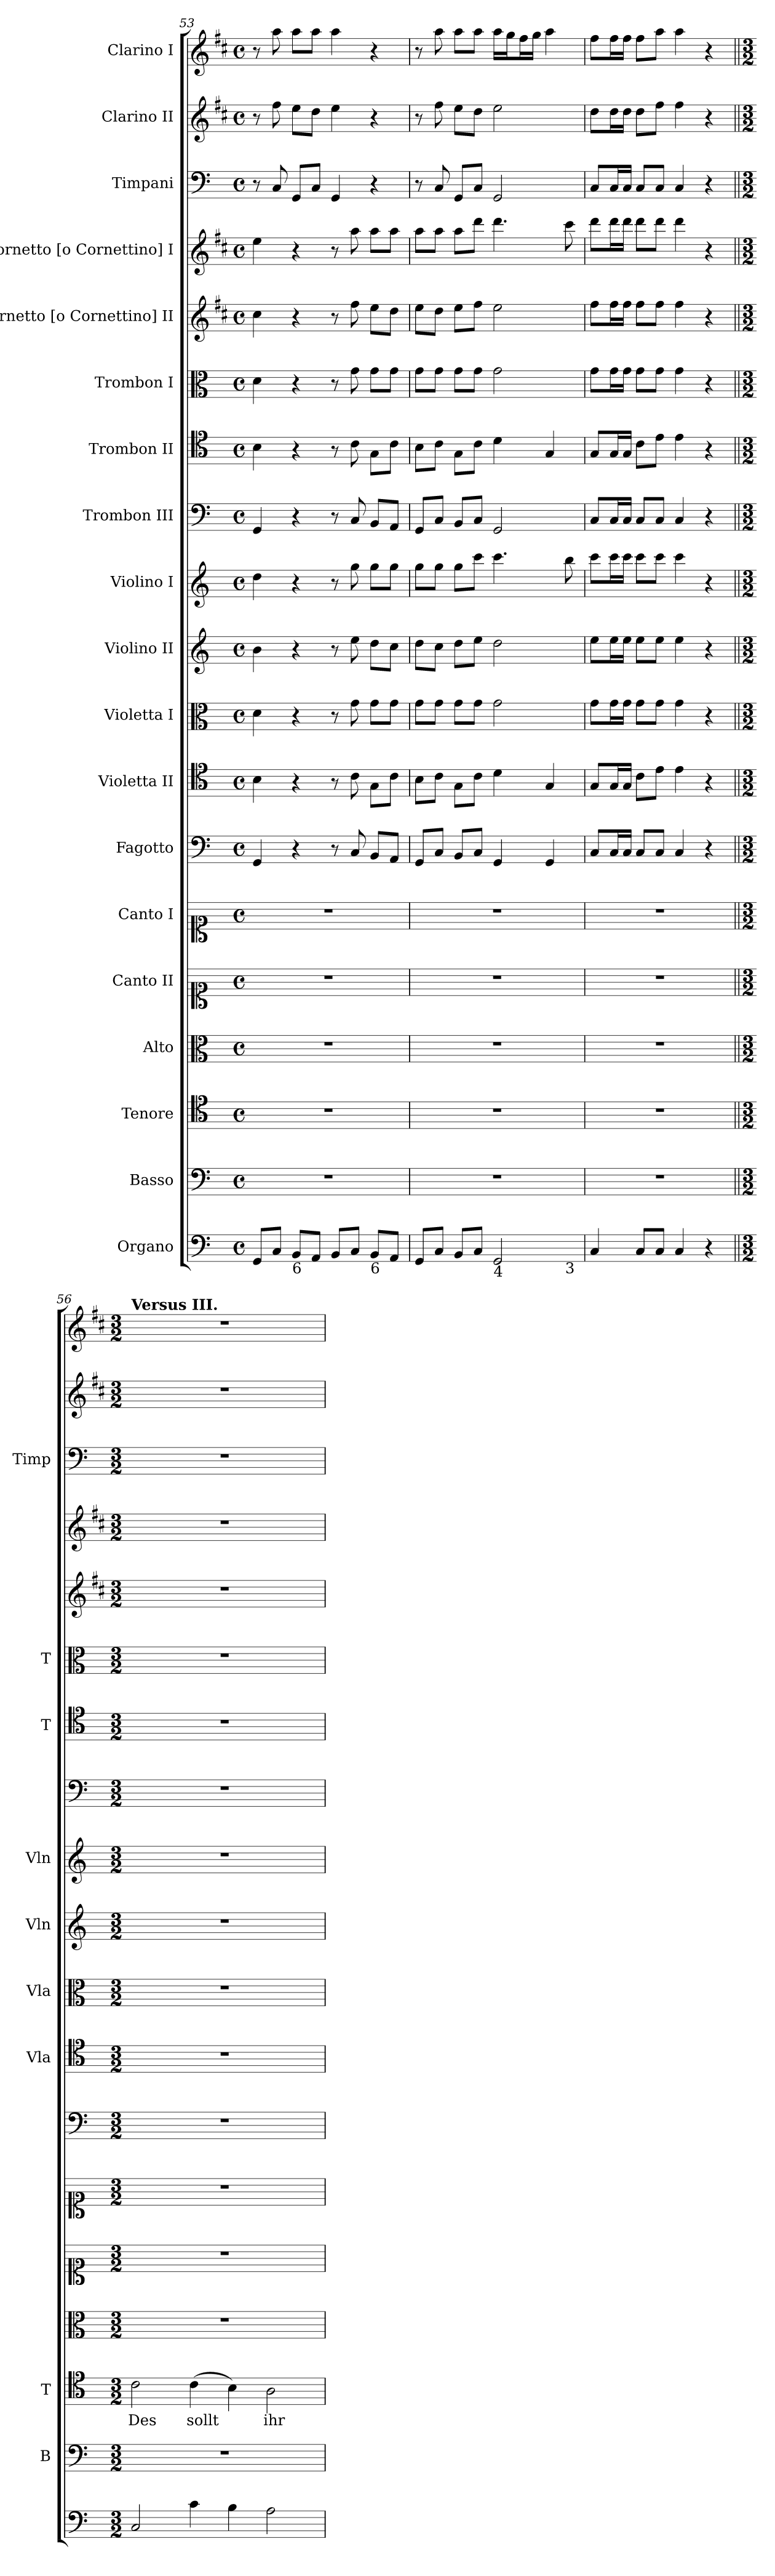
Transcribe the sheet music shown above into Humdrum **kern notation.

**kern	**kern	**kern	**text	**kern	**kern	**kern	**kern	**kern	**kern	**kern	**kern	**kern	**kern	**kern	**kern	**kern	**kern	**kern	**kern
*part19	*part18	*part17	*part17	*part16	*part15	*part14	*part13	*part12	*part11	*part10	*part9	*part8	*part7	*part6	*part5	*part4	*part3	*part2	*part1
*staff19	*staff18	*staff17	*staff17	*staff16	*staff15	*staff14	*staff13	*staff12	*staff11	*staff10	*staff9	*staff8	*staff7	*staff6	*staff5	*staff4	*staff3	*staff2	*staff1
*I"Organo	*I"Basso	*I"Tenore	*	*I"Alto	*I"Canto II	*I"Canto I	*I"Fagotto	*I"Violetta II	*I"Violetta I	*I"Violino II	*I"Violino I	*I"Trombon III	*I"Trombon II	*I"Trombon I	*I"Cornetto [o Cornettino] II	*I"Cornetto [o Cornettino] I	*I"Timpani	*I"Clarino II	*I"Clarino I
*	*I'B	*I'T	*	*	*	*	*	*I'Vla	*I'Vla	*I'Vln	*I'Vln	*	*I'T	*I'T	*	*	*I'Timp	*	*
*clefF4	*clefF4	*clefC4	*	*clefC3	*clefC1	*clefC1	*clefF4	*clefC4	*clefC3	*clefG2	*clefG2	*clefF4	*clefC4	*clefC3	*clefG2	*clefG2	*clefF4	*clefG2	*clefG2
*	*	*	*	*	*	*	*	*	*	*	*	*	*	*	*ITrd1c2	*ITrd1c2	*	*ITrd1c2	*ITrd1c2
*k[]	*k[]	*k[]	*	*k[]	*k[]	*k[]	*k[]	*k[]	*k[]	*k[]	*k[]	*k[]	*k[]	*k[]	*k[]	*k[]	*k[]	*k[]	*k[]
*C:	*C:	*C:	*	*C:	*C:	*C:	*C:	*C:	*C:	*C:	*C:	*C:	*C:	*C:	*C:	*C:	*C:	*C:	*C:
*M4/4	*M4/4	*M4/4	*	*M4/4	*M4/4	*M4/4	*M4/4	*M4/4	*M4/4	*M4/4	*M4/4	*M4/4	*M4/4	*M4/4	*M4/4	*M4/4	*M4/4	*M4/4	*M4/4
*met(c)	*met(c)	*met(c)	*	*met(c)	*met(c)	*met(c)	*met(c)	*met(c)	*met(c)	*met(c)	*met(c)	*met(c)	*met(c)	*met(c)	*met(c)	*met(c)	*met(c)	*met(c)	*met(c)
=53	=53	=53	=53	=53	=53	=53	=53	=53	=53	=53	=53	=53	=53	=53	=53	=53	=53	=53	=53
8GG/L	1r	1r	.	1r	1r	1r	4GG/	4B\	4d\	4b\	4dd\	4GG/	4B\	4d\	4b\	4dd\	8r	8r	8r
8C/J	.	.	.	.	.	.	.	.	.	.	.	.	.	.	.	.	8C/	8ee\	8gg\
!LO:TX:b:t=6	!	!	!	!	!	!	!	!	!	!	!	!	!	!	!	!	!	!	!
8BB/L	.	.	.	.	.	.	4r	4r	4r	4r	4r	4r	4r	4r	4r	4r	8GG/L	8dd\L	8gg\L
8AA/J	.	.	.	.	.	.	.	.	.	.	.	.	.	.	.	.	8C/J	8cc\J	8gg\J
8BB/L	.	.	.	.	.	.	8r	8r	8r	8r	8r	8r	8r	8r	8r	8r	4GG/	4dd\	4gg\
8C/J	.	.	.	.	.	.	8C/	8c\	8g\	8ee\	8gg\	8C/	8c\	8g\	8ee\	8gg\	.	.	.
!LO:TX:b:t=6	!	!	!	!	!	!	!	!	!	!	!	!	!	!	!	!	!	!	!
8BB/L	.	.	.	.	.	.	8BB/L	8G\L	8g\L	8dd\L	8gg\L	8BB/L	8G\L	8g\L	8dd\L	8gg\L	4r	4r	4r
8AA/J	.	.	.	.	.	.	8AA/J	8c\J	8g\J	8cc\J	8gg\J	8AA/J	8c\J	8g\J	8cc\J	8gg\J	.	.	.
=54	=54	=54	=54	=54	=54	=54	=54	=54	=54	=54	=54	=54	=54	=54	=54	=54	=54	=54	=54
*^	*	*	*	*	*	*	*	*	*	*	*	*	*	*	*	*	*	*	*
8GG/L	2..ryy	1r	1r	.	1r	1r	1r	8GG/L	8B\L	8g\L	8dd\L	8gg\L	8GG/L	8B\L	8g\L	8dd\L	8gg\L	8r	8r	8r
8C/J	.	.	.	.	.	.	.	8C/J	8c\J	8g\J	8cc\J	8gg\J	8C/J	8c\J	8g\J	8cc\J	8gg\J	8C/	8ee\	8gg\
8BB/L	.	.	.	.	.	.	.	8BB/L	8G\L	8g\L	8dd\L	8gg\L	8BB/L	8G\L	8g\L	8dd\L	8gg\L	8GG/L	8dd\L	8gg\L
8C/J	.	.	.	.	.	.	.	8C/J	8c\J	8g\J	8ee\J	8ccc\J	8C/J	8c\J	8g\J	8ee\J	8ccc\J	8C/J	8cc\J	8gg\J
!LO:TX:b:t=4	!	!	!	!	!	!	!	!	!	!	!	!	!	!	!	!	!	!	!	!
2GG/	.	.	.	.	.	.	.	4GG/	4d\	2g\	2dd\	4.ccc\	2GG/	4d\	2g\	2dd\	4.ccc\	2GG/	2dd\	16gg\LL
.	.	.	.	.	.	.	.	.	.	.	.	.	.	.	.	.	.	.	.	16ff\J
.	.	.	.	.	.	.	.	.	.	.	.	.	.	.	.	.	.	.	.	16ee\L
.	.	.	.	.	.	.	.	.	.	.	.	.	.	.	.	.	.	.	.	16ff\JJ
.	.	.	.	.	.	.	.	4GG/	4G/	.	.	.	.	4G/	.	.	.	.	.	4gg\
!	!LO:TX:b:t=3	!	!	!	!	!	!	!	!	!	!	!	!	!	!	!	!	!	!	!
.	8ryy	.	.	.	.	.	.	.	.	.	.	8bb\	.	.	.	.	8bb\	.	.	.
*v	*v	*	*	*	*	*	*	*	*	*	*	*	*	*	*	*	*	*	*	*
!!LO:PB:g=z
=55	=55	=55	=55	=55	=55	=55	=55	=55	=55	=55	=55	=55	=55	=55	=55	=55	=55	=55	=55
4C/	1r	1r	.	1r	1r	1r	8C/L	8G/L	8g\L	8ee\L	8ccc\L	8C/L	8G/L	8g\L	8ee\L	8ccc\L	8C/L	8cc\L	8ee\L
.	.	.	.	.	.	.	16C/L	16G/L	16g\L	16ee\L	16ccc\L	16C/L	16G/L	16g\L	16ee\L	16ccc\L	16C/L	16cc\L	16ee\L
.	.	.	.	.	.	.	16C/JJ	16G/JJ	16g\JJ	16ee\JJ	16ccc\JJ	16C/JJ	16G/JJ	16g\JJ	16ee\JJ	16ccc\JJ	16C/JJ	16cc\JJ	16ee\JJ
8C/L	.	.	.	.	.	.	8C/L	8c\L	8g\L	8ee\L	8ccc\L	8C/L	8c\L	8g\L	8ee\L	8ccc\L	8C/L	8cc\L	8ee\L
8C/J	.	.	.	.	.	.	8C/J	8e\J	8g\J	8ee\J	8ccc\J	8C/J	8e\J	8g\J	8ee\J	8ccc\J	8C/J	8ee\J	8gg\J
4C/	.	.	.	.	.	.	4C/	4e\	4g\	4ee\	4ccc\	4C/	4e\	4g\	4ee\	4ccc\	4C/	4ee\	4gg\
4r	.	.	.	.	.	.	4r	4r	4r	4r	4r	4r	4r	4r	4r	4r	4r	4r	4r
=56||	=56||	=56||	=56||	=56||	=56||	=56||	=56||	=56||	=56||	=56||	=56||	=56||	=56||	=56||	=56||	=56||	=56||	=56||	=56||
*M3/2	*M3/2	*M3/2	*	*M3/2	*M3/2	*M3/2	*M3/2	*M3/2	*M3/2	*M3/2	*M3/2	*M3/2	*M3/2	*M3/2	*M3/2	*M3/2	*M3/2	*M3/2	*M3/2
*	*	*	*	*	*	*	*	*	*	*	*	*	*	*	*	*	*	*	*MM270
!	!	!	!	!	!	!	!	!	!	!	!	!	!	!	!	!	!	!	!LO:TX:a:B:t=Versus III.
!	!LO:N:vis=1	!	!LO:LY:b	!LO:N:vis=1	!LO:N:vis=1	!LO:N:vis=1	!LO:N:vis=1	!LO:N:vis=1	!LO:N:vis=1	!LO:N:vis=1	!LO:N:vis=1	!LO:N:vis=1	!LO:N:vis=1	!LO:N:vis=1	!LO:N:vis=1	!LO:N:vis=1	!LO:N:vis=1	!LO:N:vis=1	!LO:N:vis=1
2C/	1.r	2c\	Des	1.r	1.r	1.r	1.r	1.r	1.r	1.r	1.r	1.r	1.r	1.r	1.r	1.r	1.r	1.r	1.r
!	!	!	!LO:LY:b	!	!	!	!	!	!	!	!	!	!	!	!	!	!	!	!
4c\	.	(>4c\	sollt	.	.	.	.	.	.	.	.	.	.	.	.	.	.	.	.
4B\	.	4B\)	.	.	.	.	.	.	.	.	.	.	.	.	.	.	.	.	.
!	!	!	!LO:LY:b	!	!	!	!	!	!	!	!	!	!	!	!	!	!	!	!
2A\	.	2A\	ihr	.	.	.	.	.	.	.	.	.	.	.	.	.	.	.	.
=	=	=	=	=	=	=	=	=	=	=	=	=	=	=	=	=	=	=	=
*-	*-	*-	*-	*-	*-	*-	*-	*-	*-	*-	*-	*-	*-	*-	*-	*-	*-	*-	*-
